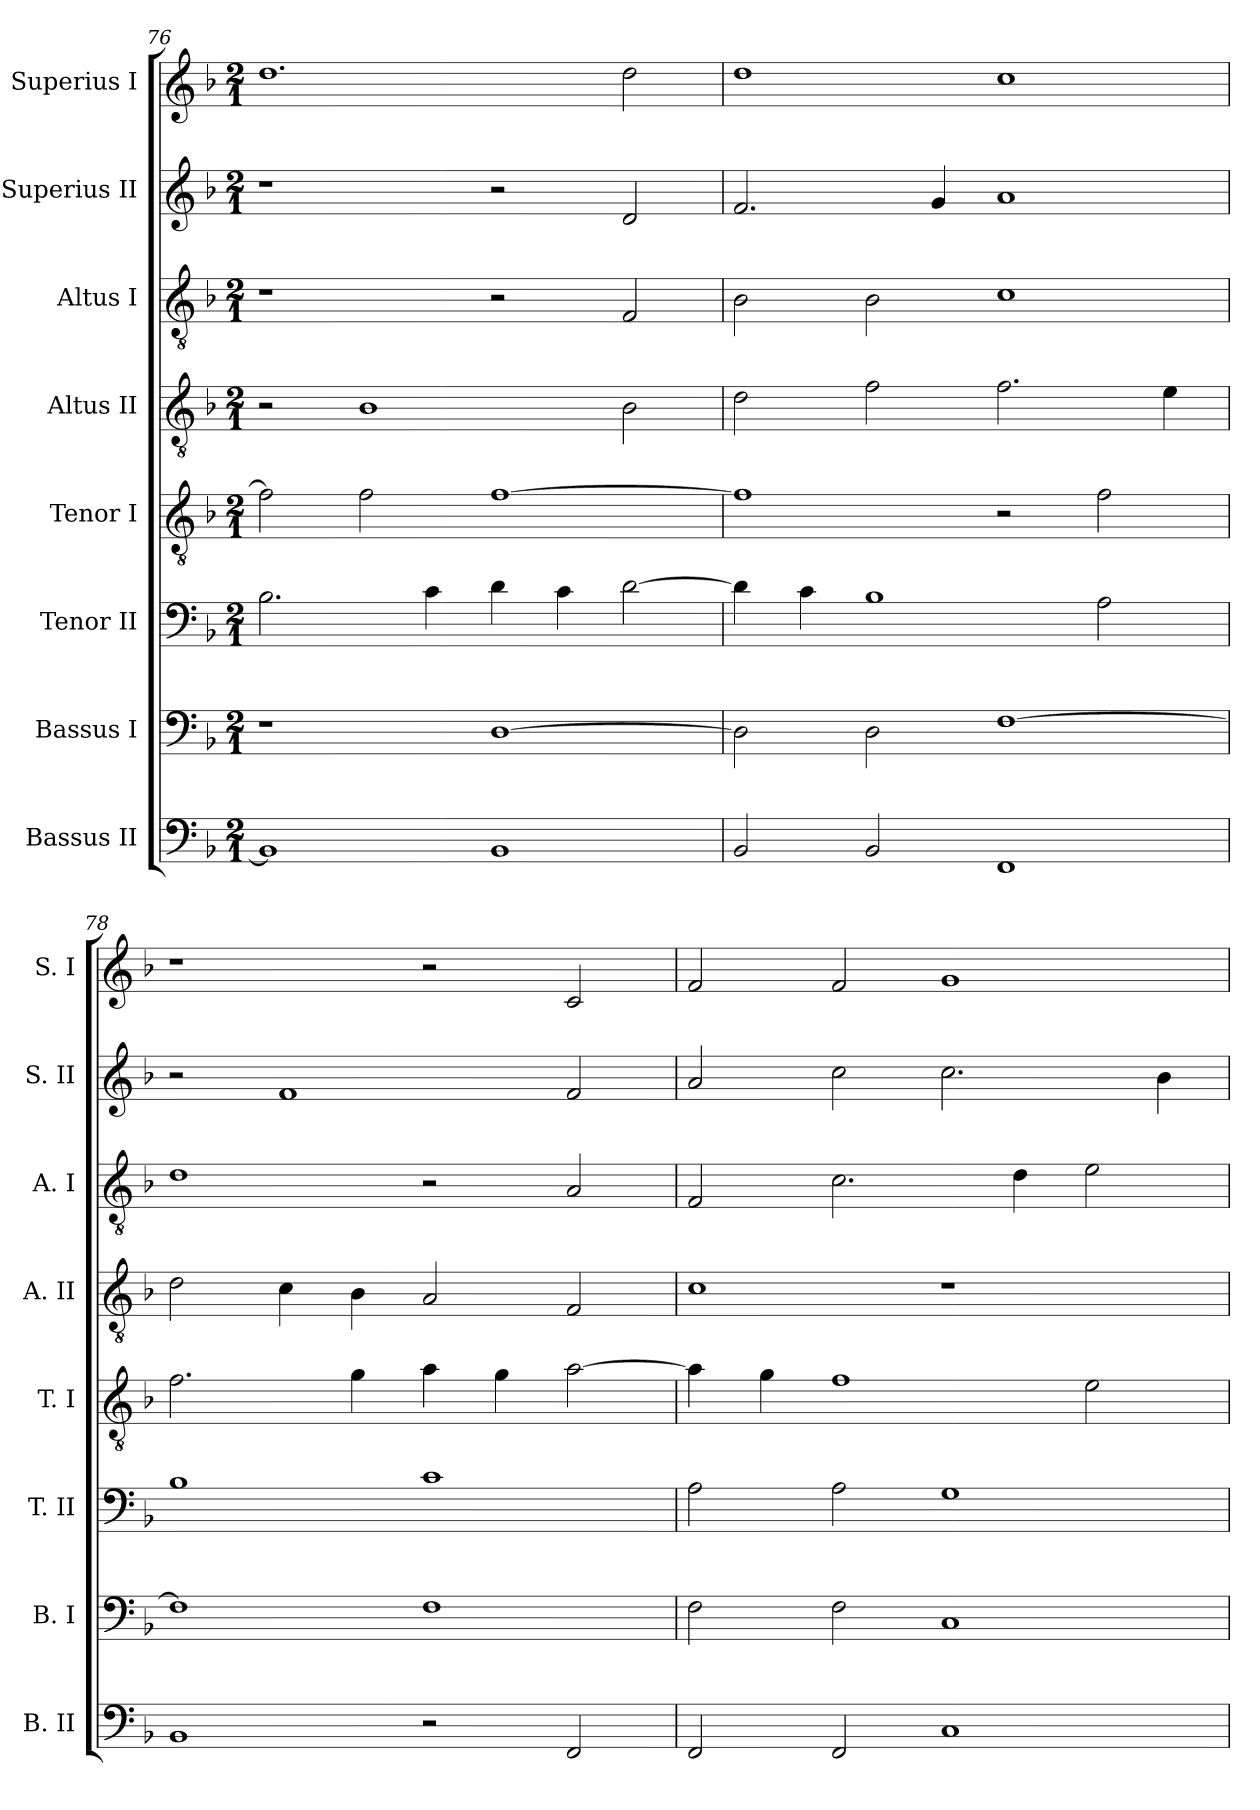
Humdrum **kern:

**kern	**kern	**kern	**kern	**kern	**kern	**kern	**kern
*part8	*part7	*part6	*part5	*part4	*part3	*part2	*part1
*staff8	*staff7	*staff6	*staff5	*staff4	*staff3	*staff2	*staff1
*I"Bassus II	*I"Bassus I	*I"Tenor II	*I"Tenor I	*I"Altus II	*I"Altus I	*I"Superius II	*I"Superius I
*I'B. II	*I'B. I	*I'T. II	*I'T. I	*I'A. II	*I'A. I	*I'S. II	*I'S. I
*clefF4	*clefF4	*clefF4	*clefGv2	*clefGv2	*clefGv2	*clefG2	*clefG2
*k[b-]	*k[b-]	*k[b-]	*k[b-]	*k[b-]	*k[b-]	*k[b-]	*k[b-]
*F:	*F:	*F:	*F:	*F:	*F:	*F:	*F:
*M2/1	*M2/1	*M2/1	*M2/1	*M2/1	*M2/1	*M2/1	*M2/1
=76	=76	=76	=76	=76	=76	=76	=76
1BB-]	1r	2.B-	2f]	2r	1r	1r	1.dd
.	.	.	2f	1B-	.	.	.
.	.	4c	.	.	.	.	.
1BB-	[1D	4d	[1f	.	2r	2r	.
.	.	4c	.	.	.	.	.
.	.	[2d	.	2B-	2F	2d	2dd
=77	=77	=77	=77	=77	=77	=77	=77
2BB-	2D]	4d]	1f]	2d	2B-	2.f	1dd
.	.	4c	.	.	.	.	.
2BB-	2D	1B-	.	2f	2B-	.	.
.	.	.	.	.	.	4g	.
1FF	[1F	.	2r	2.f	1c	1a	1cc
.	.	2A	2f	.	.	.	.
.	.	.	.	4e	.	.	.
=78	=78	=78	=78	=78	=78	=78	=78
1BB-	1F]	1B-	2.f	2d	1d	2r	1r
.	.	.	.	4c	.	1f	.
.	.	.	4g	4B-	.	.	.
2r	1F	1c	4a	2A	2r	.	2r
.	.	.	4g	.	.	.	.
2FF	.	.	[2a	2F	2A	2f	2c
=79	=79	=79	=79	=79	=79	=79	=79
2FF	2F	2A	4a]	1c	2F	2a	2f
.	.	.	4g	.	.	.	.
2FF	2F	2A	1f	.	2.c	2cc	2f
1C	1C	1G	.	1r	.	2.cc	1g
.	.	.	.	.	4d	.	.
.	.	.	2e	.	2e	.	.
.	.	.	.	.	.	4b-	.
=	=	=	=	=	=	=	=
*-	*-	*-	*-	*-	*-	*-	*-
